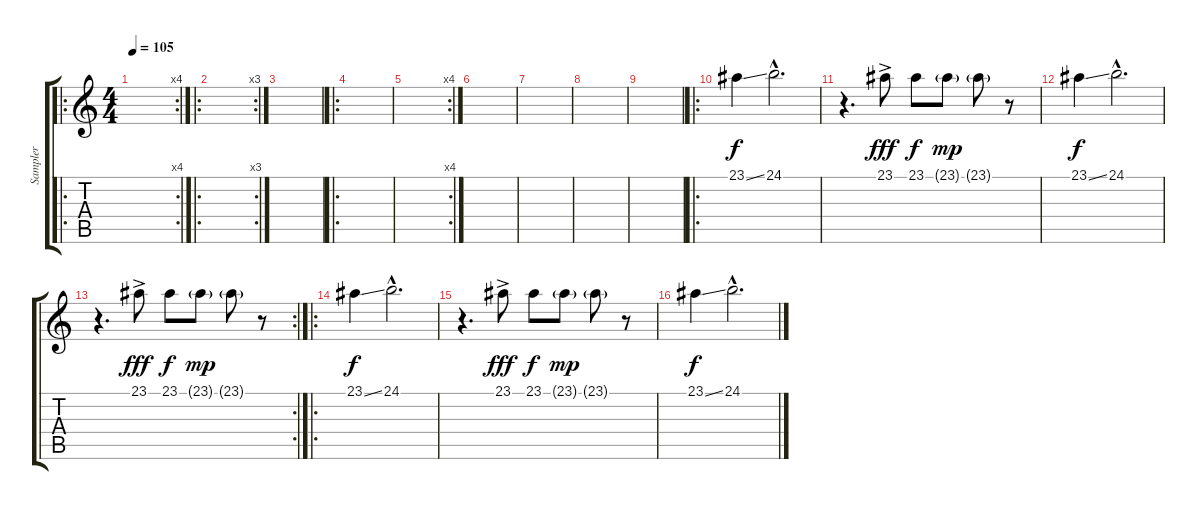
\track ("Sampler" "Sampler") {instrument lead6voice}
\staff {score tabs}
\tuning (B3 Gb3 D3 A2 E2 B1) {hide}
\ro
\rc 4
\ts (4 4)
\tempo 105
\clef g2
\ks c
|
\ro
\rc 3
|
|
\ro
|
\rc 4
|
|
|
|
|
\ro
23.1{ss}.4{dy f} 24.1{hac}.2{d} |
r.4{d} 23.1{ac}.8{dy fff} 23.1.8{dy f} 23.1{g}.8{dy mp} 23.1{g}.8 r.8 |
23.1{ss}.4{dy f} 24.1{hac}.2{d} |
\rc 2
r.4{d} 23.1{ac}.8{dy fff} 23.1.8{dy f} 23.1{g}.8{dy mp} 23.1{g}.8 r.8 |
\ro
23.1{ss}.4{dy f} 24.1{hac}.2{d} |
r.4{d} 23.1{ac}.8{dy fff} 23.1.8{dy f} 23.1{g}.8{dy mp} 23.1{g}.8 r.8 |
23.1{ss}.4{dy f} 24.1{hac}.2{d}
